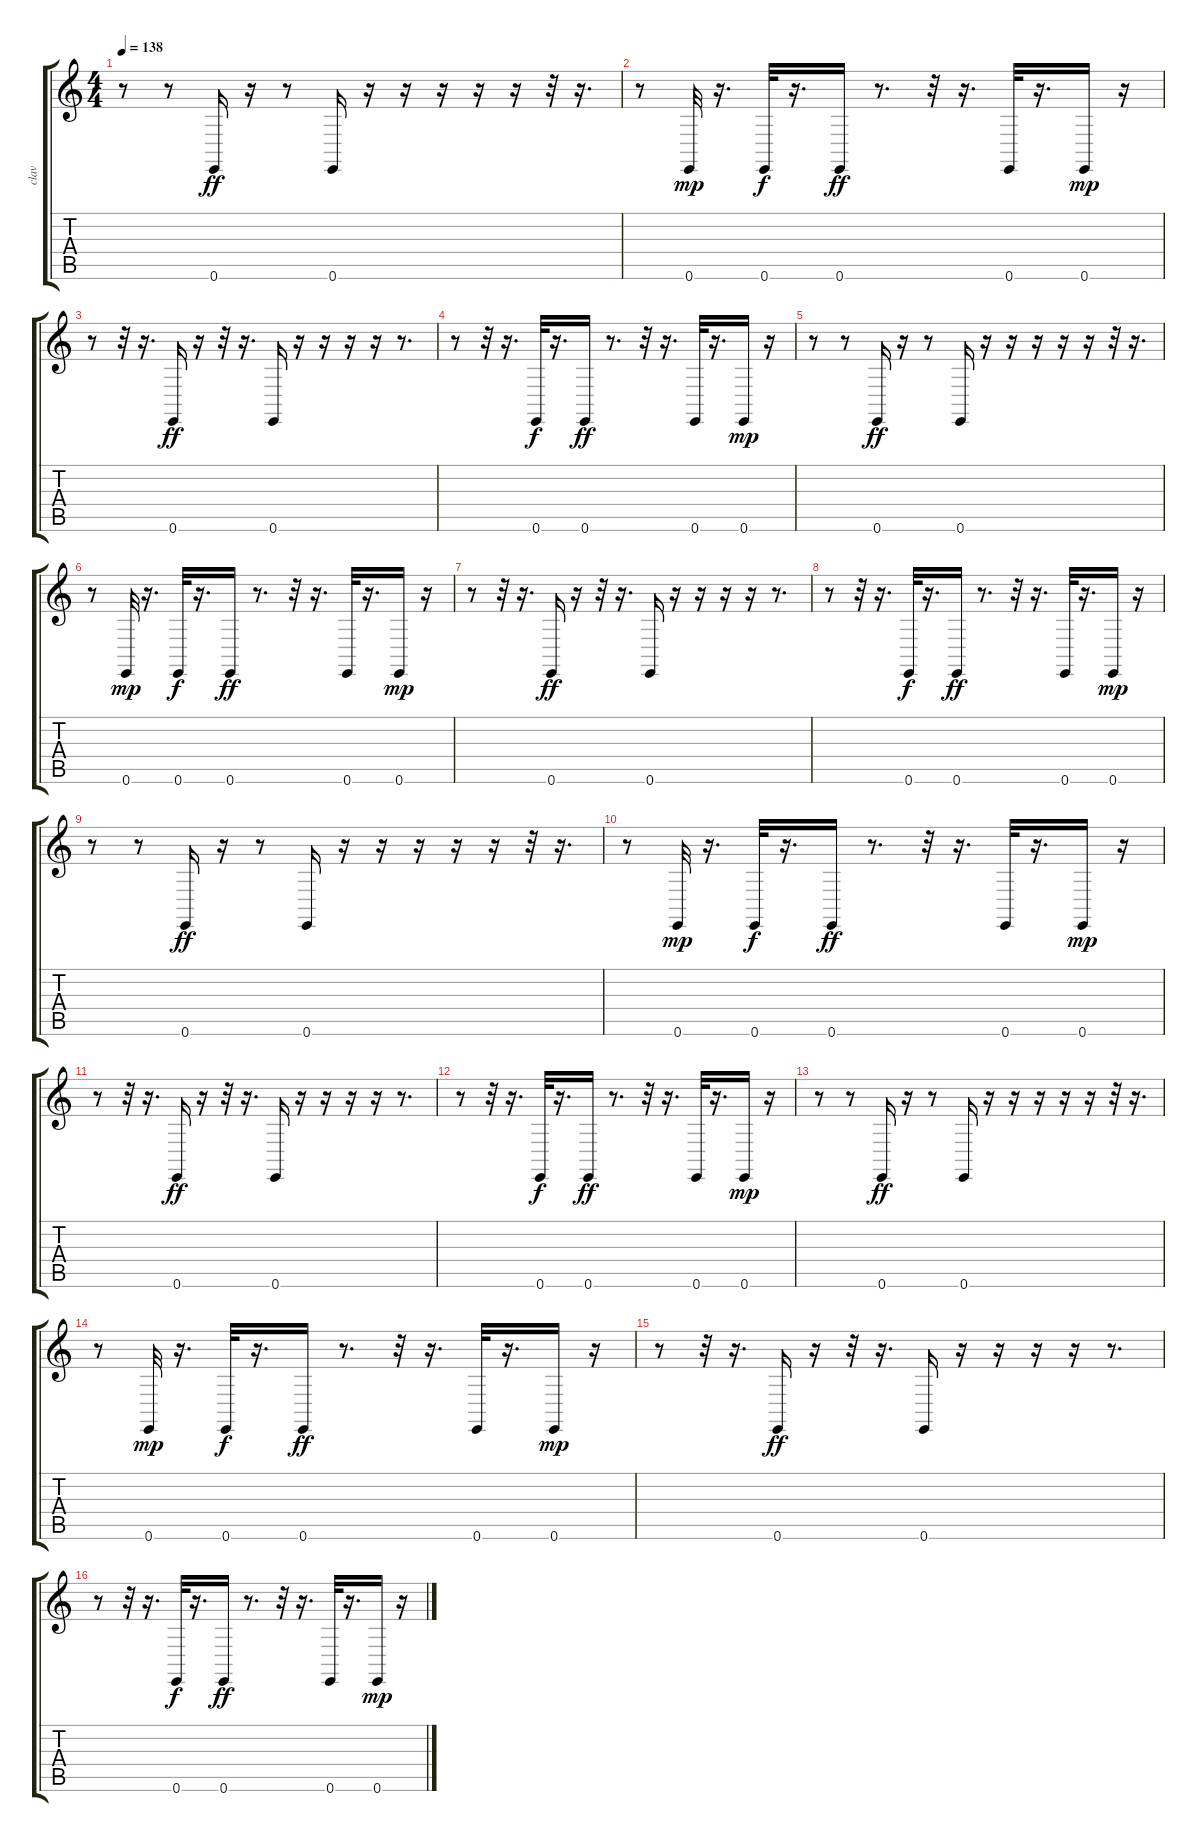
\track ("clav" "clav") {instrument clavinet}
\staff {score tabs}
\tuning (E4 B3 G3 D3 A2 E2) {hide}
\ts (4 4)
\tempo 138
\clef g2
\ks c
r.8{dy mp} r.8 0.6.16{dy ff} r.16 r.8 0.6.16 r.16 r.16 r.16 r.16 r.16 r.32 r.16{d} |
r.8 0.6.32{dy mp} r.16{d} 0.6.32{dy f} r.16{d} 0.6.16{dy ff} r.8{d} r.32 r.16{d} 0.6.32 r.16{d} 0.6.16{dy mp} r.16 |
r.8 r.32 r.16{d} 0.6.16{dy ff} r.16 r.32 r.16{d} 0.6.16 r.16 r.16 r.16 r.16 r.8{d} |
r.8 r.32 r.16{d} 0.6.32{dy f} r.16{d} 0.6.16{dy ff} r.8{d} r.32 r.16{d} 0.6.32 r.16{d} 0.6.16{dy mp} r.16 |
r.8 r.8 0.6.16{dy ff} r.16 r.8 0.6.16 r.16 r.16 r.16 r.16 r.16 r.32 r.16{d} |
r.8 0.6.32{dy mp} r.16{d} 0.6.32{dy f} r.16{d} 0.6.16{dy ff} r.8{d} r.32 r.16{d} 0.6.32 r.16{d} 0.6.16{dy mp} r.16 |
r.8 r.32 r.16{d} 0.6.16{dy ff} r.16 r.32 r.16{d} 0.6.16 r.16 r.16 r.16 r.16 r.8{d} |
r.8 r.32 r.16{d} 0.6.32{dy f} r.16{d} 0.6.16{dy ff} r.8{d} r.32 r.16{d} 0.6.32 r.16{d} 0.6.16{dy mp} r.16 |
r.8 r.8 0.6.16{dy ff} r.16 r.8 0.6.16 r.16 r.16 r.16 r.16 r.16 r.32 r.16{d} |
r.8 0.6.32{dy mp} r.16{d} 0.6.32{dy f} r.16{d} 0.6.16{dy ff} r.8{d} r.32 r.16{d} 0.6.32 r.16{d} 0.6.16{dy mp} r.16 |
r.8 r.32 r.16{d} 0.6.16{dy ff} r.16 r.32 r.16{d} 0.6.16 r.16 r.16 r.16 r.16 r.8{d} |
r.8 r.32 r.16{d} 0.6.32{dy f} r.16{d} 0.6.16{dy ff} r.8{d} r.32 r.16{d} 0.6.32 r.16{d} 0.6.16{dy mp} r.16 |
r.8 r.8 0.6.16{dy ff} r.16 r.8 0.6.16 r.16 r.16 r.16 r.16 r.16 r.32 r.16{d} |
r.8 0.6.32{dy mp} r.16{d} 0.6.32{dy f} r.16{d} 0.6.16{dy ff} r.8{d} r.32 r.16{d} 0.6.32 r.16{d} 0.6.16{dy mp} r.16 |
r.8 r.32 r.16{d} 0.6.16{dy ff} r.16 r.32 r.16{d} 0.6.16 r.16 r.16 r.16 r.16 r.8{d} |
r.8 r.32 r.16{d} 0.6.32{dy f} r.16{d} 0.6.16{dy ff} r.8{d} r.32 r.16{d} 0.6.32 r.16{d} 0.6.16{dy mp} r.16
